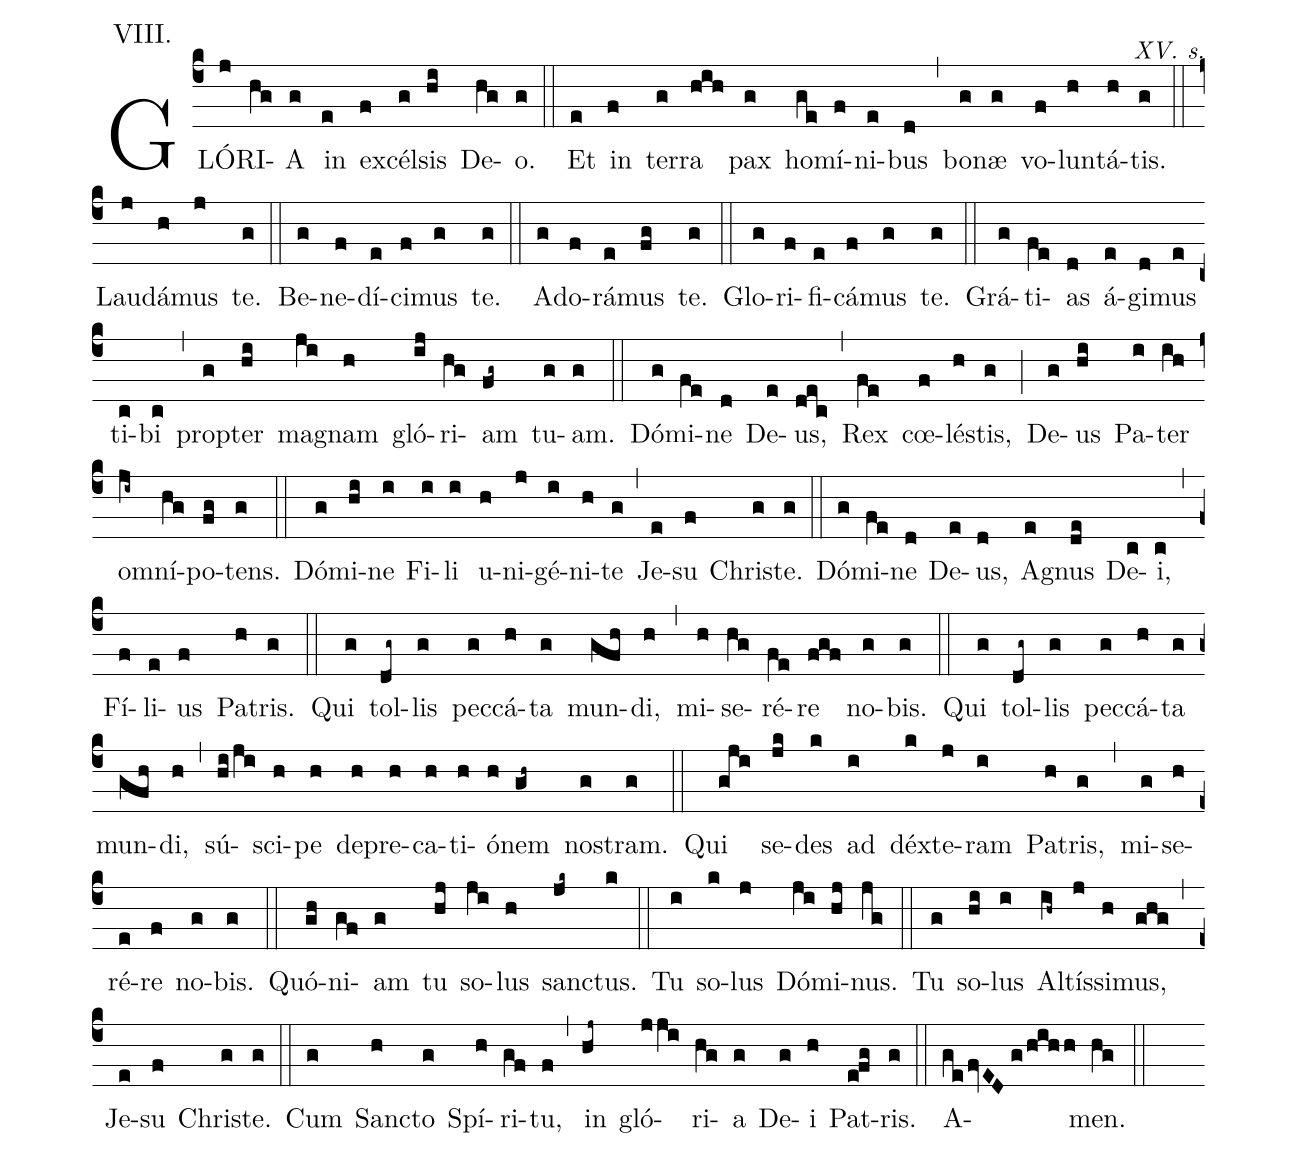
annotation:VIII.;
commentary:XV. s.;
office-part:Kyriale;
%%
(c4) GLÓ(j)RI(hg)A(g) in(e) ex(f)cél(g)sis(hi) De(hg)o.(g) (::) Et(e) in(f) ter(g)ra(hih) pax(g) ho(ge)mí(f)ni(e)bus(d) (,) bo(g)næ(g) vo(f)lun(h)tá(h)tis.(g) (::) Lau(j)dá(h)mus(j) te.(g) (::) Be(g)ne(f)dí(e)ci(f)mus(g) te.(g) (::) A(g)do(f)rá(e)mus(fg) te.(g) (::) Glo(g)ri(f)fi(e)cá(f)mus(g) te.(g) (::) Grá(g)ti(fe)as(d) á(e)gi(d)mus(e) ti(c)bi(c) (,) prop(g)ter(hi) ma(ji)gnam(h) gló(ij)ri(hg)am(fg~) tu(g)am.(g) (::) Dó(g)mi(fe)ne(d) De(e)us,(dec) (,) Rex(fe) cœ(f)lés(h)tis,(g) (;) De(g)us(hi) Pa(i)ter(ih) om(ji~)ní(hg)po(fg)tens.(g) (::) Dó(g)mi(hi)ne(i) Fi(i)li(i) u(h)ni(j)gé(i)ni(h)te(g) (,) Je(e)su(f) Chris(g)te.(g) (::) Dó(g)mi(fe)ne(d) De(e)us,(d) A(e)gnus(de) De(c)i,(c) (,) Fí(f)li(e)us(f) Pa(h)tris.(g) (::) Qui(g) tol(dg~)lis(g) pec(g)cá(h)ta(g) mun(gfh)di,(h) (,) mi(h)se(hg)ré(fe)re(fgf) no(g)bis.(g) (::) Qui(g) tol(dg~)lis(g) pec(g)cá(h)ta(g) mun(gfh)di,(h) (,) sú(hi/ji)sci(h)pe(h) de(h)pre(h)ca(h)ti(h)ó(h)nem(gh~) nos(g)tram.(g) (::) Qui(gji) se(jk)des(k) ad(i) déx(k)te(j)ram(i) Pa(h)tris,(g) (,) mi(g)se(h)ré(e)re(f) no(g)bis.(g) (::) Quó(gh)ni(gf)am(g) tu(hj) so(ji)lus(h) san(jk~)ctus.(k) (::) Tu(i) so(k)lus(j) Dó(ji)mi(hj)nus.(jg) (::) Tu(g) so(hi)lus(i) Al(ih~)tís(j)si(h)mus,(ghg) (,) Je(e)su(f) Chris(g)te.(g) (::) Cum(g) San(h)cto(g) Spí(h)ri(gf)tu,(f) (,) in(hj~) gló(jji)ri(hg)a(g) De(g)i(h) Pat(e!fg)ris.(g) (::) A(ge/fvED//g/hihh)men.(hg) (::)
